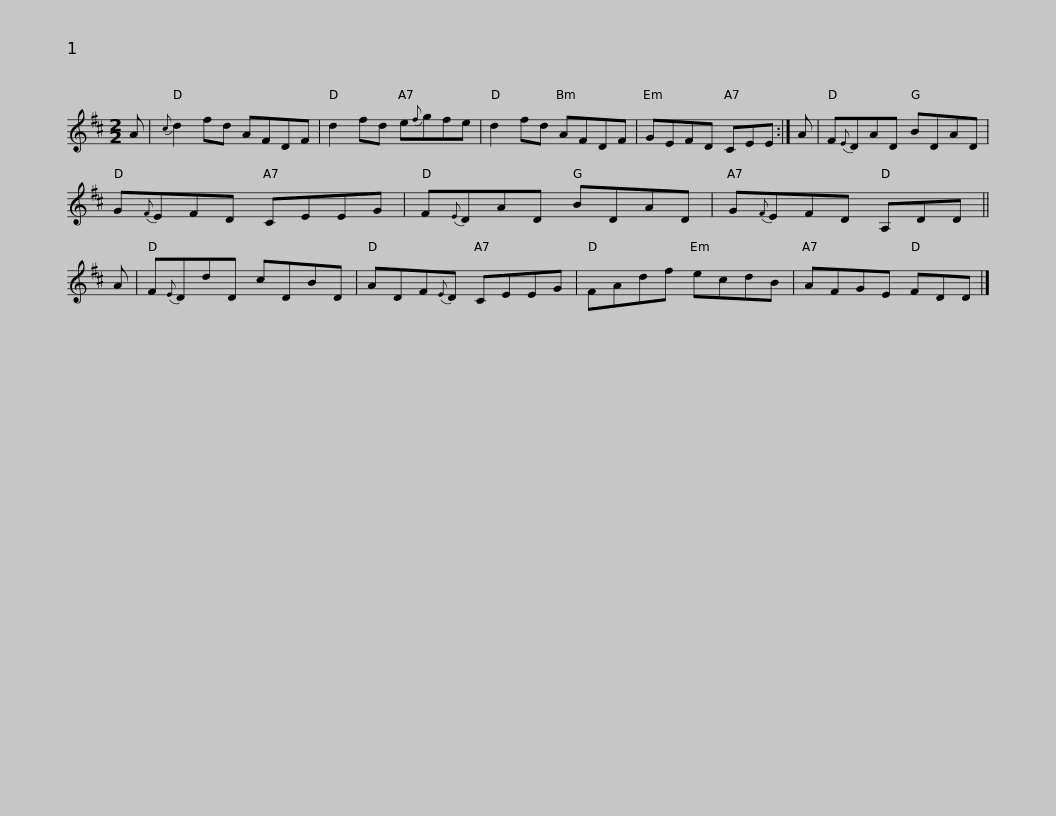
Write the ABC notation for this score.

X:1
L:1/8
M:2/2
I:linebreak $
K:D
V:1 treble
V:1
 A |{c} d2 fd AFDF | d2 fd e{f}gfe | d2 fd AFDF | GEFD CEE :| %5
 A | F{E}DAD BDAD |$ G{F}EFD CEEG | F{E}DAD BDAD | G{F}EFD A,DD || %10
 A | F{E}DdD cDBD |$ ADF{E}D CEEG | FAdf ecdB | AFGE FDD |] %15
